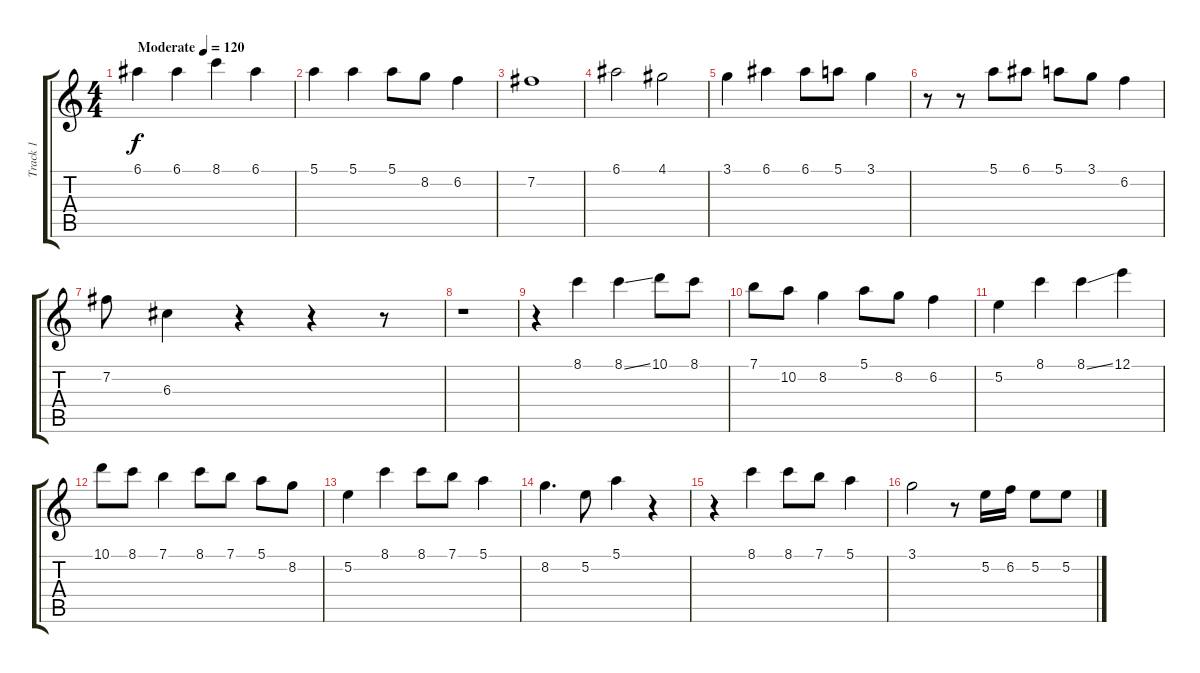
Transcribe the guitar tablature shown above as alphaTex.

\track ("Track 1" "Track 1") {instrument acousticguitarsteel}
\staff {score tabs}
\tuning (E4 B3 G3 D3 A2 E2) {hide}
\ts (4 4)
\tempo (120 "Moderate")
\clef g2
\ks c
6.1.4{dy f instrument acousticguitarsteel} 6.1.4 8.1.4 6.1.4 |
5.1.4 5.1.4 5.1.8 8.2.8 6.2.4 |
7.2.1 |
6.1.2 4.1.2 |
3.1.4 6.1.4 6.1.8 5.1.8 3.1.4 |
r.8 r.8 5.1.8 6.1.8 5.1.8 3.1.8 6.2.4 |
7.2.8 6.3.4 r.4 r.4 r.8 |
r.1 |
r.4 8.1.4 8.1{ss}.4 10.1.8 8.1.8 |
7.1.8 10.2.8 8.2.4 5.1.8 8.2.8 6.2.4 |
5.2.4 8.1.4 8.1{ss}.4 12.1.4 |
10.1.8 8.1.8 7.1.4 8.1.8 7.1.8 5.1.8 8.2.8 |
5.2.4 8.1.4 8.1.8 7.1.8 5.1.4 |
8.2.4{d} 5.2.8 5.1.4 r.4 |
r.4 8.1.4 8.1.8 7.1.8 5.1.4 |
3.1.2 r.8 5.2.16 6.2.16 5.2.8 5.2.8
